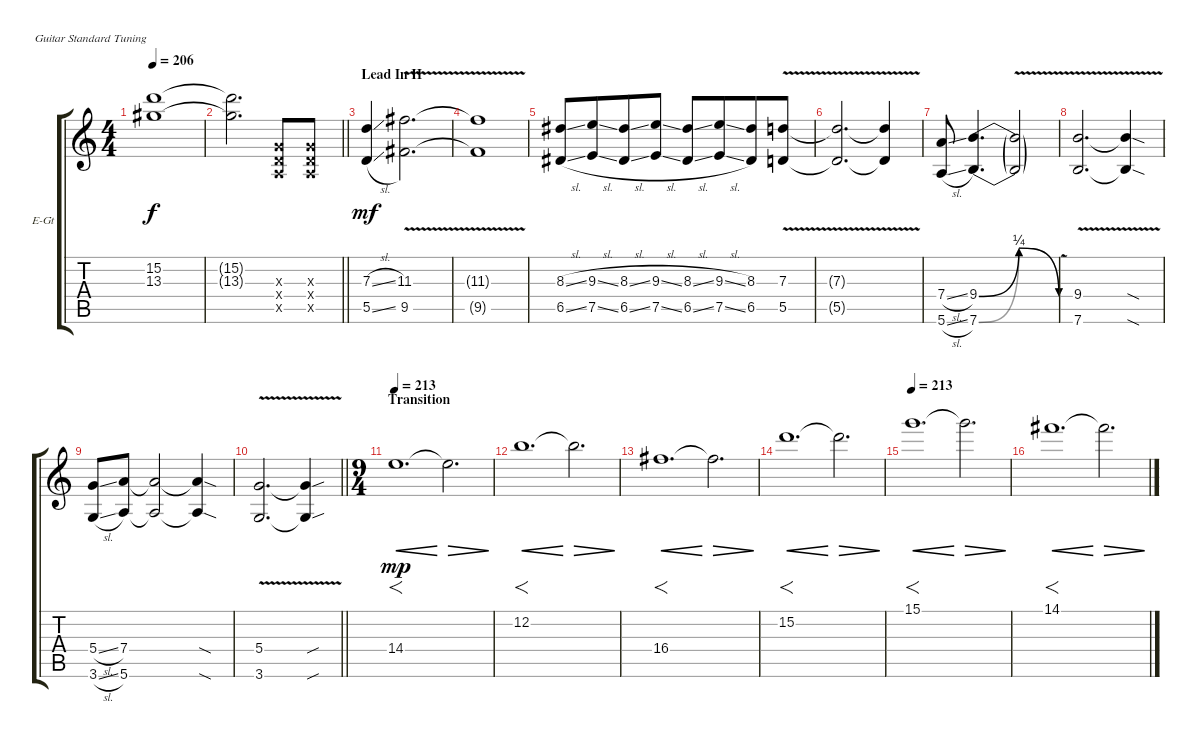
\bracketExtendMode groupsimilarinstruments
\firstSystemTrackNameOrientation horizontal
\otherSystemsTrackNameOrientation horizontal
\track ("Gtr. 1 - Paul" "E-Gt") {instrument distortionguitar}
\staff {score tabs}
\tuning (E4 B3 G3 D3 A2 E2)
\ts (4 4)
\tempo 206
\clef g2
\ks c
(15.2{t} 13.3{t}).1{dy f} |
\barLineRight lightlight
(15.2{t} 13.3{t}).2{d} (0.3{x} 0.4{x} 0.5{x}).8 (0.3{x} 0.4{x} 0.5{x}).8 |
\section ("" "Lead In II")
(7.3{sl} 5.5{sl}).4{dy mf} (11.3{v} 9.5{v}).2{d} |
(11.3{v t} 9.5{v t}).1 |
(8.3{sl} 6.5{sl}).8{beam merge} (9.3{sl} 7.5{sl}).8{beam merge} (8.3{sl} 6.5{sl}).8{beam merge} (9.3{sl} 7.5{sl}).8 (8.3{sl} 6.5{sl}).8{beam merge} (9.3{sl} 7.5{sl}).8{beam merge} (8.3 6.5).8{beam merge} (7.3{v} 5.5{v}).8 |
(7.3{v t} 5.5{v t}).2{d} (5.5{v t} 7.3{v t}).4 |
(7.4{sl} 5.6{sl}).8 (9.4{be (bendrelease 0 0 30 1 30 1 60 0)} 7.6{be (bendrelease 0 0 30 1 30 1 60 0)}).4{d} (9.4{v t} 7.6{v t}).2 |
(9.4{v} 7.6{v}).2{d} (9.4{v sod t} 7.6{v sod t}).4 |
(5.4{sl} 3.6{sl}).8 (7.4 5.6).8 (7.4{t} 5.6{t}).2 (7.4{sod t} 5.6{sod t}).4 |
\barLineRight lightlight
(5.4{v} 3.6{v}).2{d} (5.4{v sou t} 3.6{v sou t}).4 |
\ts (9 4)
\beaming (8 6 6 6)
\section ("" "Transition")
\tempo 213
14.4.1{f d cre dy mp} 14.4{t}.2{d dec} |
12.2.1{f d cre} 12.2{t}.2{d dec} |
16.4.1{f d cre} 16.4{t}.2{d dec} |
15.2.1{f d cre} 15.2{t}.2{d dec} |
\tempo 213
15.1.1{f d cre} 15.1{t}.2{d dec} |
14.1.1{f d cre} 14.1{t}.2{d dec}
